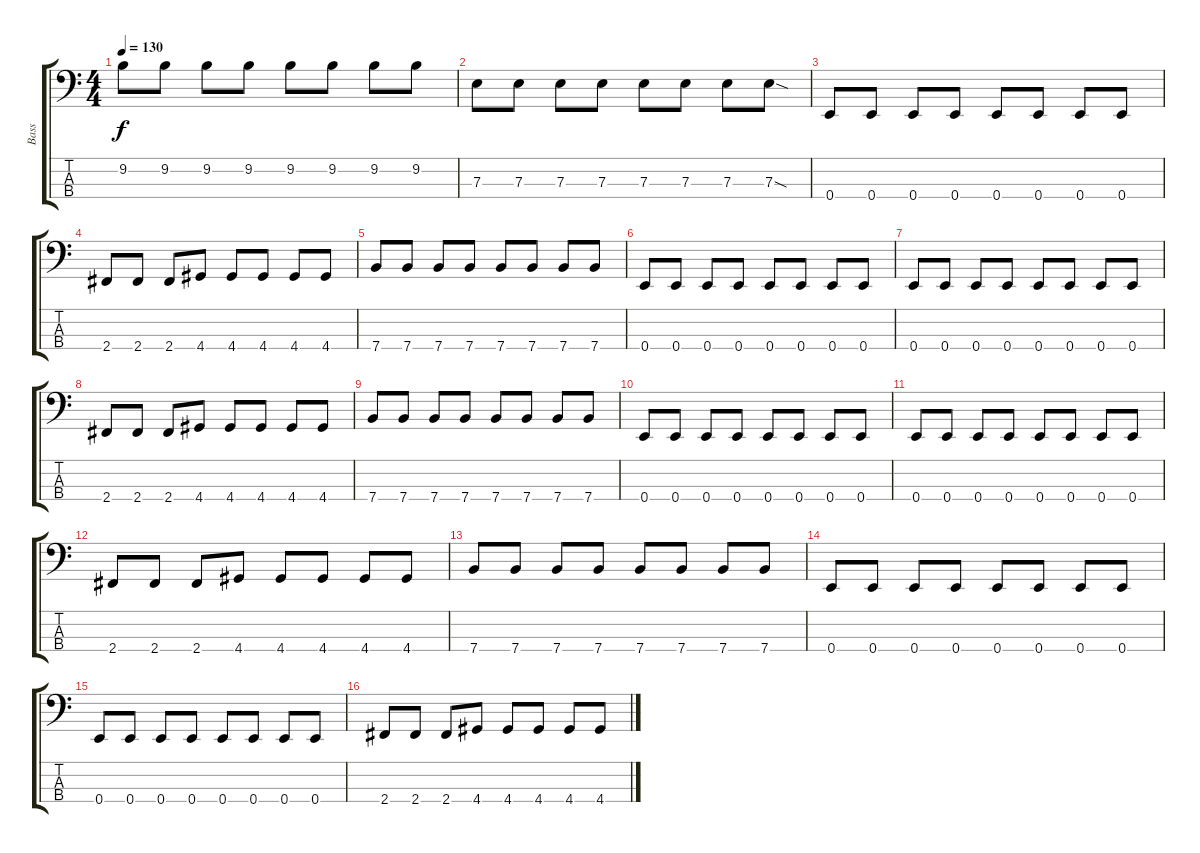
\track ("Bass" "Bass") {instrument electricbassfinger}
\staff {score tabs}
\tuning (G2 D2 A1 E1) {hide}
\ts (4 4)
\tempo 130
\clef f4
\ks c
9.2.8{dy f} 9.2.8 9.2.8 9.2.8 9.2.8 9.2.8 9.2.8 9.2.8 |
7.3.8 7.3.8 7.3.8 7.3.8 7.3.8 7.3.8 7.3.8 7.3{sod}.8 |
0.4.8 0.4.8 0.4.8 0.4.8 0.4.8 0.4.8 0.4.8 0.4.8 |
2.4.8 2.4.8 2.4.8 4.4.8 4.4.8 4.4.8 4.4.8 4.4.8 |
7.4.8 7.4.8 7.4.8 7.4.8 7.4.8 7.4.8 7.4.8 7.4.8 |
0.4.8 0.4.8 0.4.8 0.4.8 0.4.8 0.4.8 0.4.8 0.4.8 |
0.4.8 0.4.8 0.4.8 0.4.8 0.4.8 0.4.8 0.4.8 0.4.8 |
2.4.8 2.4.8 2.4.8 4.4.8 4.4.8 4.4.8 4.4.8 4.4.8 |
7.4.8 7.4.8 7.4.8 7.4.8 7.4.8 7.4.8 7.4.8 7.4.8 |
0.4.8 0.4.8 0.4.8 0.4.8 0.4.8 0.4.8 0.4.8 0.4.8 |
0.4.8 0.4.8 0.4.8 0.4.8 0.4.8 0.4.8 0.4.8 0.4.8 |
2.4.8 2.4.8 2.4.8 4.4.8 4.4.8 4.4.8 4.4.8 4.4.8 |
7.4.8 7.4.8 7.4.8 7.4.8 7.4.8 7.4.8 7.4.8 7.4.8 |
0.4.8 0.4.8 0.4.8 0.4.8 0.4.8 0.4.8 0.4.8 0.4.8 |
0.4.8 0.4.8 0.4.8 0.4.8 0.4.8 0.4.8 0.4.8 0.4.8 |
2.4.8 2.4.8 2.4.8 4.4.8 4.4.8 4.4.8 4.4.8 4.4.8
